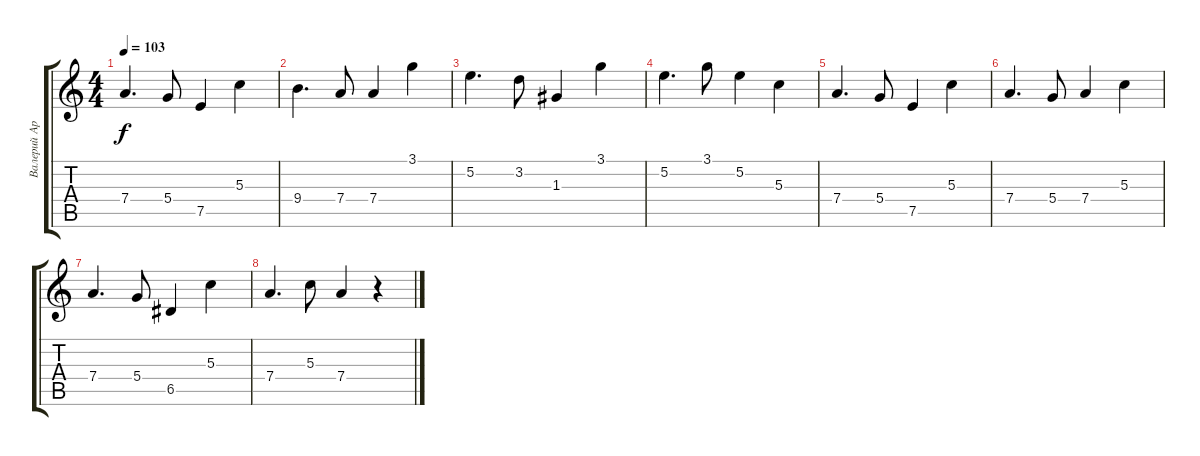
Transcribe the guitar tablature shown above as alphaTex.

\track ("Валерий Аркадин" "Валерий Ар") {instrument electricguitarjazz}
\staff {score tabs}
\tuning (E4 B3 G3 D3 A2 E2) {hide}
\ts (4 4)
\tempo 103
\clef g2
\ks c
7.4.4{d dy f} 5.4.8 7.5.4 5.3.4 |
9.4.4{d} 7.4.8 7.4.4 3.1.4 |
5.2.4{d} 3.2.8 1.3.4 3.1.4 |
5.2.4{d} 3.1.8 5.2.4 5.3.4 |
7.4.4{d} 5.4.8 7.5.4 5.3.4 |
7.4.4{d} 5.4.8 7.4.4 5.3.4 |
7.4.4{d} 5.4.8 6.5.4 5.3.4 |
7.4.4{d} 5.3.8 7.4.4 r.4
